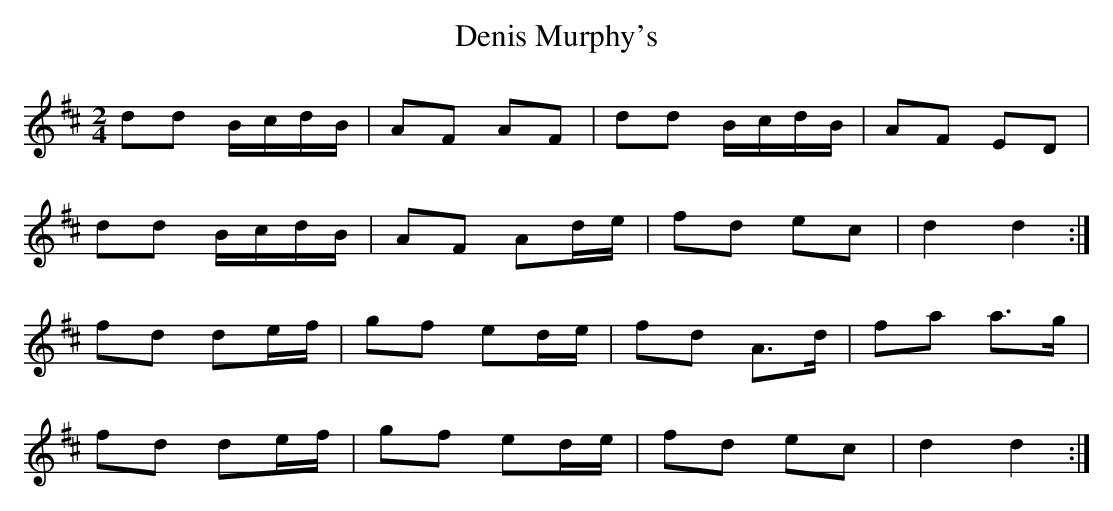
X:1
T:Murphy's, Denis
M:2/4
L:1/8
K:D Major
dd B/c/d/B/|AF AF|dd B/c/d/B/|AF ED|!
dd B/c/d/B/|AF Ad/e/|fd ec|d2 d2:|!
fd de/f/|gf ed/e/|fd A3/d/|fa a3/g/|!
fd de/f/|gf ed/e/|fd ec|d2 d2:|!
